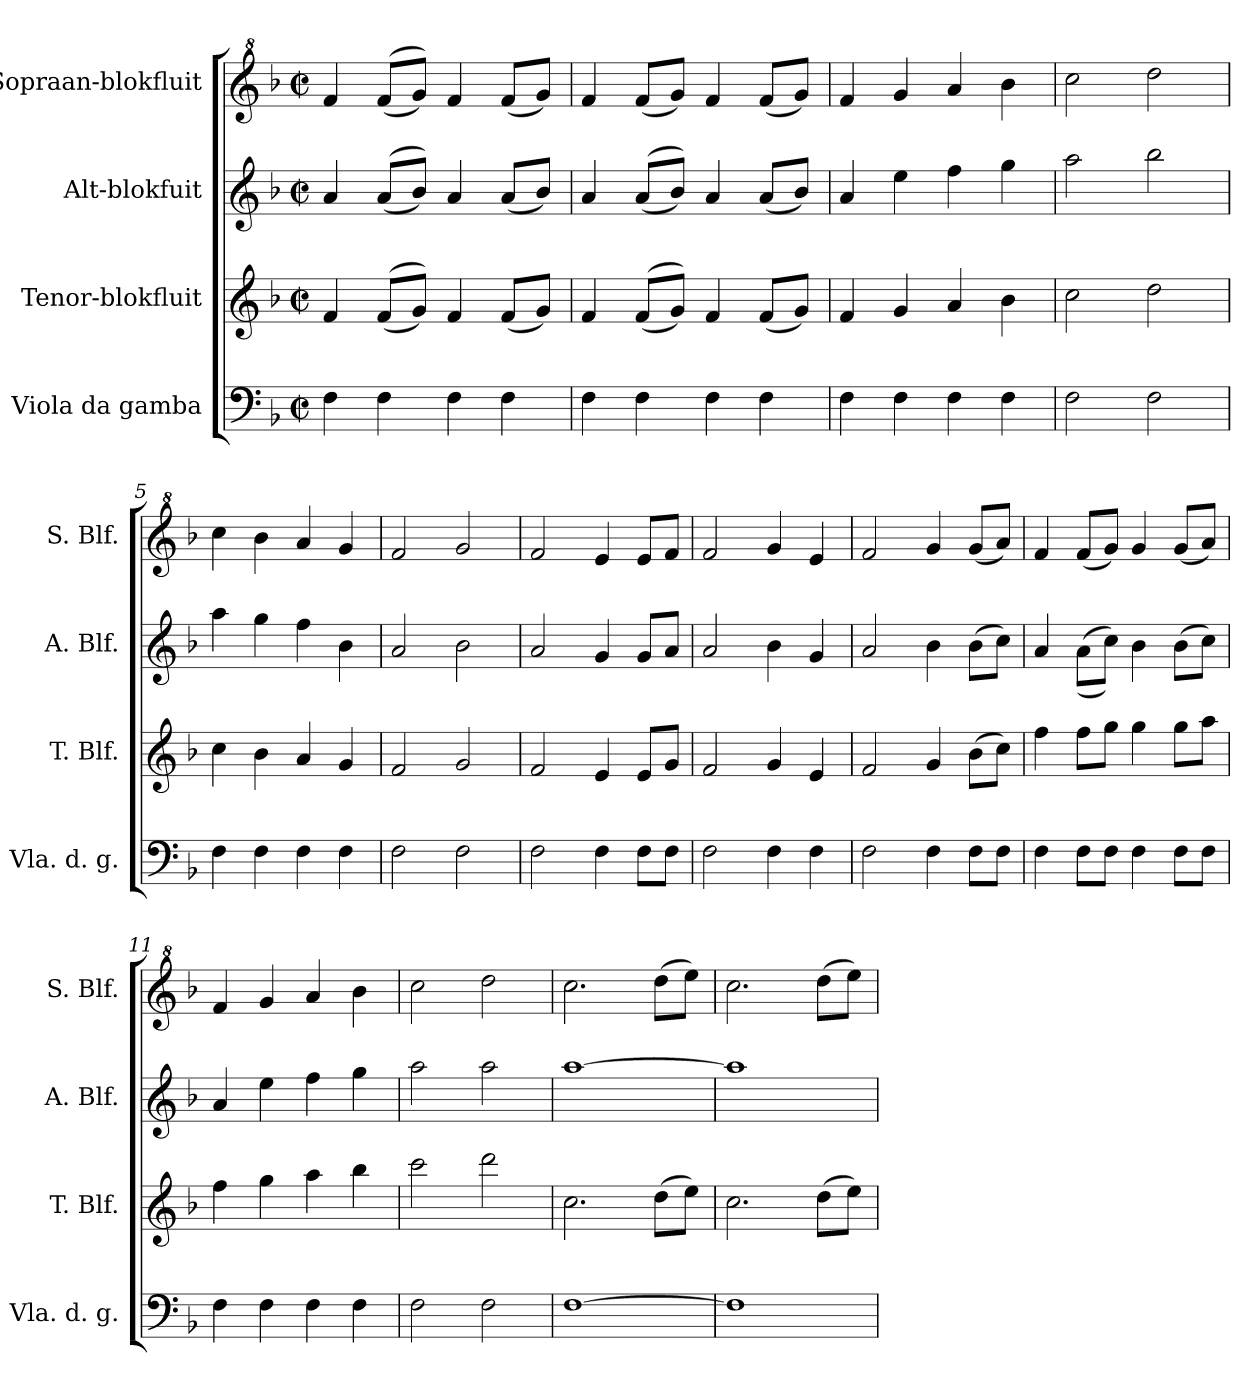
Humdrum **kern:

**kern	**kern	**kern	**kern
*part4	*part3	*part2	*part1
*staff4	*staff3	*staff2	*staff1
*I"Viola da gamba	*I"Tenor-blokfluit	*I"Alt-blokfuit	*I"Sopraan-blokfluit
*I'Vla. d. g.	*I'T. Blf.	*I'A. Blf.	*I'S. Blf.
*clefF4	*clefG2	*clefG2	*clefG^2
*k[b-]	*k[b-]	*k[b-]	*k[b-]
*M2/2	*M2/2	*M2/2	*M2/2
*met(c|)	*met(c|)	*met(c|)	*met(c|)
=1	=1	=1	=1
4F\	4f/	4a/	4ff/
4F\	((8f/L	((8a/L	((8ff/L
.	8g/J))	8b-/J))	8gg/J))
4F\	4f/	4a/	4ff/
4F\	(8f/L	(8a/L	(8ff/L
.	8g/J)	8b-/J)	8gg/J)
=2	=2	=2	=2
4F\	4f/	4a/	4ff/
4F\	((8f/L	((8a/L	(8ff/L
.	8g/J))	8b-/J))	8gg/J)
4F\	4f/	4a/	4ff/
4F\	(8f/L	(8a/L	(8ff/L
.	8g/J)	8b-/J)	8gg/J)
=3	=3	=3	=3
4F\	4f/	4a/	4ff/
4F\	4g/	4ee\	4gg/
4F\	4a/	4ff\	4aa/
4F\	4b-\	4gg\	4bb-\
=4	=4	=4	=4
2F\	2cc\	2aa\	2ccc\
2F\	2dd\	2bb-\	2ddd\
=5	=5	=5	=5
4F\	4cc\	4aa\	4ccc\
4F\	4b-\	4gg\	4bb-\
4F\	4a/	4ff\	4aa/
4F\	4g/	4b-\	4gg/
=6	=6	=6	=6
2F\	2f/	2a/	2ff/
2F\	2g/	2b-\	2gg/
=7	=7	=7	=7
2F\	2f/	2a/	2ff/
4F\	4e/	4g/	4ee/
8F\L	8e/L	8g/L	8ee/L
8F\J	8g/J	8a/J	8ff/J
!!LO:LB:g=z
=8	=8	=8	=8
2F\	2f/	2a/	2ff/
4F\	4g/	4b-\	4gg/
4F\	4e/	4g/	4ee/
=9	=9	=9	=9
2F\	2f/	2a/	2ff/
4F\	4g/	4b-\	4gg/
8F\L	(8b-\L	(8b-\L	(8gg/L
8F\J	8cc\J)	8cc\J)	8aa/J)
=10	=10	=10	=10
4F\	4ff\	4a/	4ff/
8F\L	8ff\L	((8a\L	(8ff/L
8F\J	8gg\J	8cc\J))	8gg/J)
4F\	4gg\	4b-\	4gg/
8F\L	8gg\L	(8b-\L	(8gg/L
8F\J	8aa\J	8cc\J)	8aa/J)
=11	=11	=11	=11
4F\	4ff\	4a/	4ff/
4F\	4gg\	4ee\	4gg/
4F\	4aa\	4ff\	4aa/
4F\	4bb-\	4gg\	4bb-\
=12	=12	=12	=12
2F\	2ccc\	2aa\	2ccc\
2F\	2ddd\	2aa\	2ddd\
=13	=13	=13	=13
[1F	2.cc\	[1aa	2.ccc\
.	(8dd\L	.	(8ddd\L
.	8ee\J)	.	8eee\J)
=14	=14	=14	=14
1F]	2.cc\	1aa]	2.ccc\
.	(8dd\L	.	(8ddd\L
.	8ee\J)	.	8eee\J)
=	=	=	=
*-	*-	*-	*-
